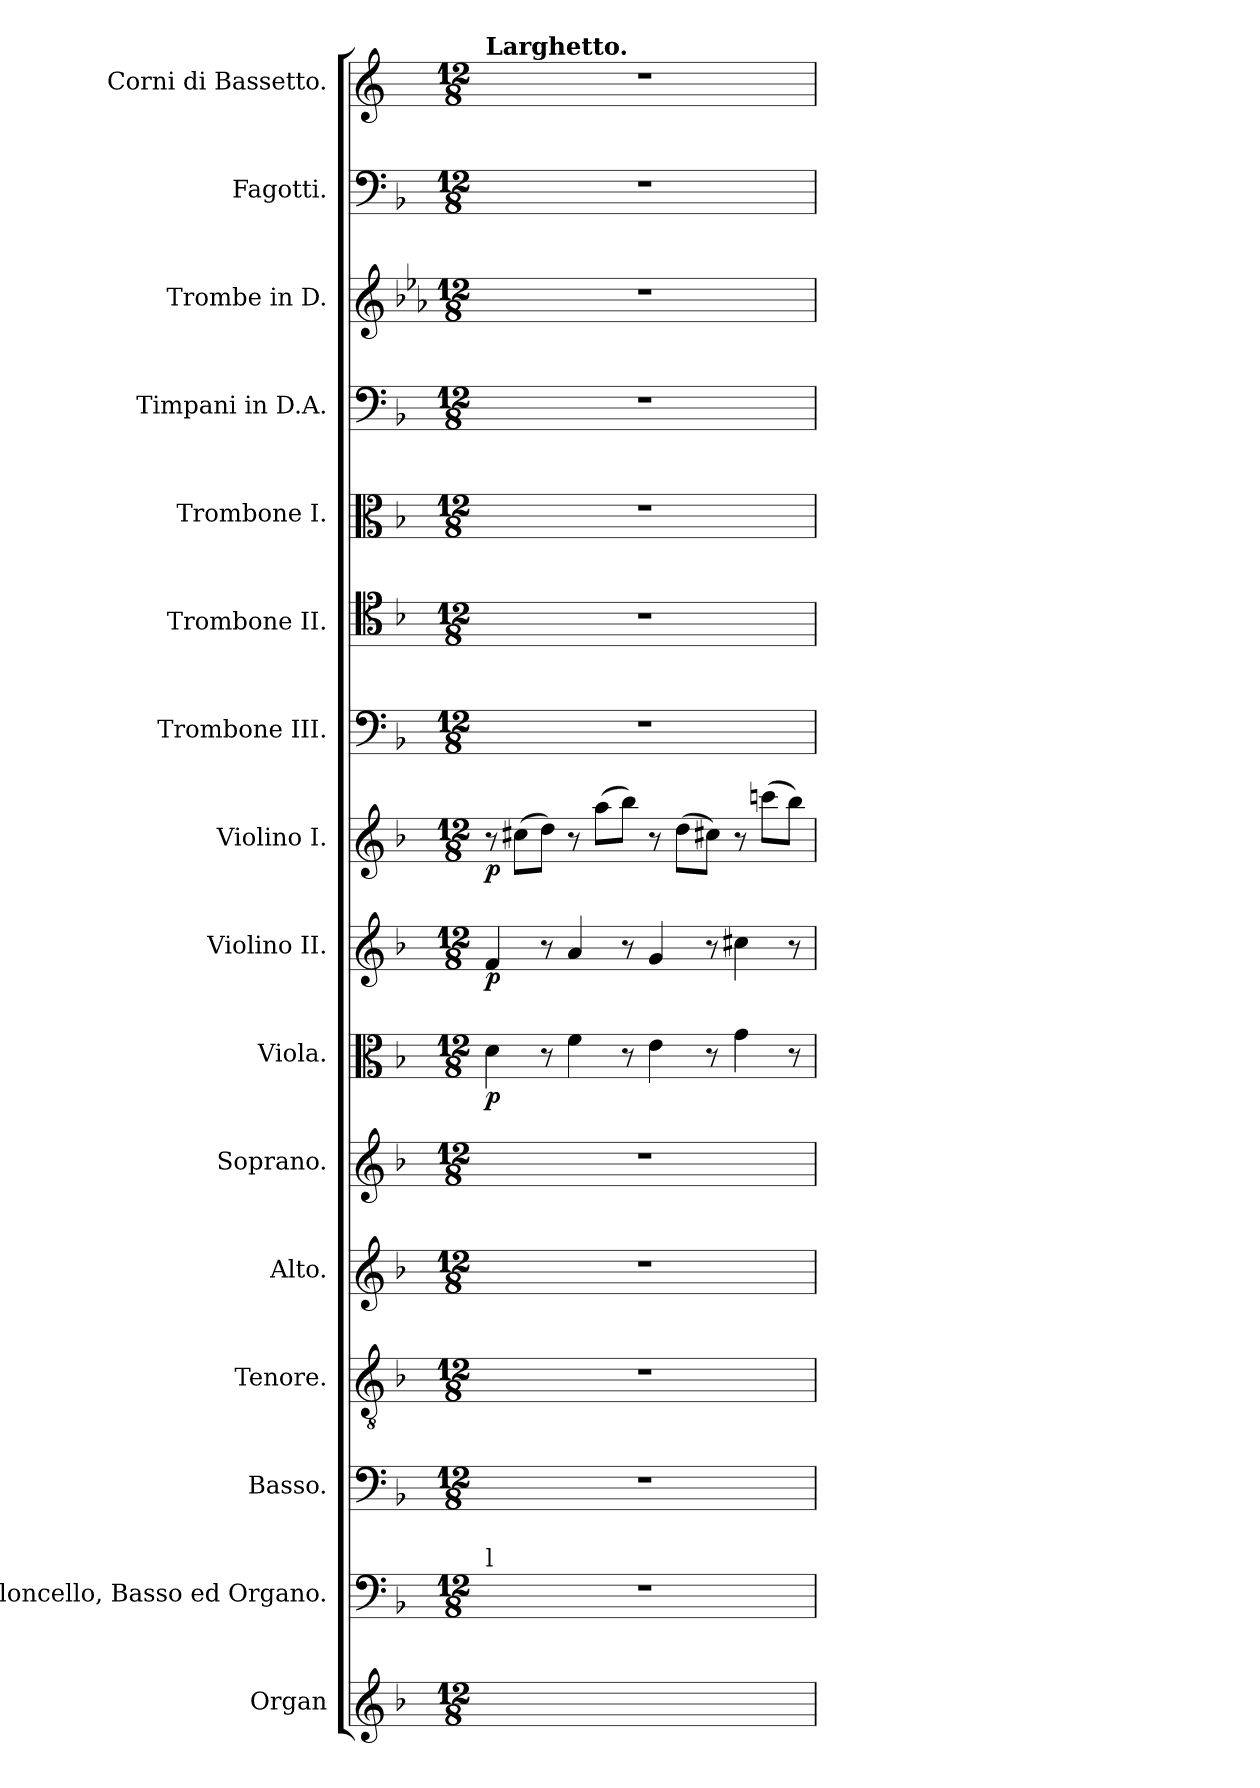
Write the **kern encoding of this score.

**kern	**kern	**kern	**kern	**kern	**kern	**kern	**dynam	**kern	**dynam	**kern	**dynam	**kern	**kern	**kern	**kern	**kern	**kern	**kern
*part16	*part15	*part14	*part13	*part12	*part11	*part10	*part10	*part9	*part9	*part8	*part8	*part7	*part6	*part5	*part4	*part3	*part2	*part1
*staff16	*staff15	*staff14	*staff13	*staff12	*staff11	*staff10	*staff10	*staff9	*staff9	*staff8	*staff8	*staff7	*staff6	*staff5	*staff4	*staff3	*staff2	*staff1
*I"Organ	*I"Violoncello, Basso ed Organo.	*I"Basso.	*I"Tenore.	*I"Alto.	*I"Soprano.	*I"Viola.	*	*I"Violino II.	*	*I"Violino I.	*	*I"Trombone III.	*I"Trombone II.	*I"Trombone I.	*I"Timpani in D.A.	*I"Trombe in D.	*I"Fagotti.	*I"Corni di Bassetto.
*	*	*	*	*	*	*	*	*	*	*	*	*	*I'Trb	*I'Trb	*I'Timp	*	*	*
*clefG2	*clefF4	*clefF4	*clefGv2	*clefG2	*clefG2	*clefC3	*	*clefG2	*	*clefG2	*	*clefF4	*clefC4	*clefC3	*clefF4	*clefG2	*clefF4	*clefG2
*	*	*	*	*	*	*	*	*	*	*	*	*	*	*	*	*ITrd-1c-2	*	*ITrd4c7
*k[b-]	*k[b-]	*k[b-]	*k[b-]	*k[b-]	*k[b-]	*k[b-]	*	*k[b-]	*	*k[b-]	*	*k[b-]	*k[b-]	*k[b-]	*k[b-]	*k[b-]	*k[b-]	*k[b-]
*M12/8	*M12/8	*M12/8	*M12/8	*M12/8	*M12/8	*M12/8	*	*M12/8	*	*M12/8	*	*M12/8	*M12/8	*M12/8	*M12/8	*M12/8	*M12/8	*M12/8
=1	=1	=1	=1	=1	=1	=1	=1	=1	=1	=1	=1	=1	=1	=1	=1	=1	=1	=1
!	!	!	!	!	!	!	!	!	!	!	!	!	!	!	!	!	!	!LO:TX:a:B:t=Larghetto.
!	!LO:TX:a:t=l	!	!	!	!	!	!	!	!	!	!	!	!	!	!	!	!	!
!	!	!	!	!	!	!	!LO:DY:b	!	!LO:DY:b	!	!LO:DY:b	!	!	!	!	!	!	!
1.ryy	1.r	1.r	1.r	1.r	1.r	4d\	p	4f/	p	8r	p	1.r	1.r	1.r	1.r	1.r	1.r	1.r
.	.	.	.	.	.	.	.	.	.	(>8cc#X\L	.	.	.	.	.	.	.	.
.	.	.	.	.	.	8r	.	8r	.	8dd\J)	.	.	.	.	.	.	.	.
.	.	.	.	.	.	4f\	.	4a/	.	8r	.	.	.	.	.	.	.	.
.	.	.	.	.	.	.	.	.	.	(>8aa\L	.	.	.	.	.	.	.	.
.	.	.	.	.	.	8r	.	8r	.	8bb-\J)	.	.	.	.	.	.	.	.
.	.	.	.	.	.	4e\	.	4g/	.	8r	.	.	.	.	.	.	.	.
.	.	.	.	.	.	.	.	.	.	(>8dd\L	.	.	.	.	.	.	.	.
.	.	.	.	.	.	8r	.	8r	.	8cc#X\J)	.	.	.	.	.	.	.	.
.	.	.	.	.	.	4g\	.	4cc#X\	.	8r	.	.	.	.	.	.	.	.
.	.	.	.	.	.	.	.	.	.	(>8cccn\L	.	.	.	.	.	.	.	.
.	.	.	.	.	.	8r	.	8r	.	8bb-\J)	.	.	.	.	.	.	.	.
=	=	=	=	=	=	=	=	=	=	=	=	=	=	=	=	=	=	=
*-	*-	*-	*-	*-	*-	*-	*-	*-	*-	*-	*-	*-	*-	*-	*-	*-	*-	*-
